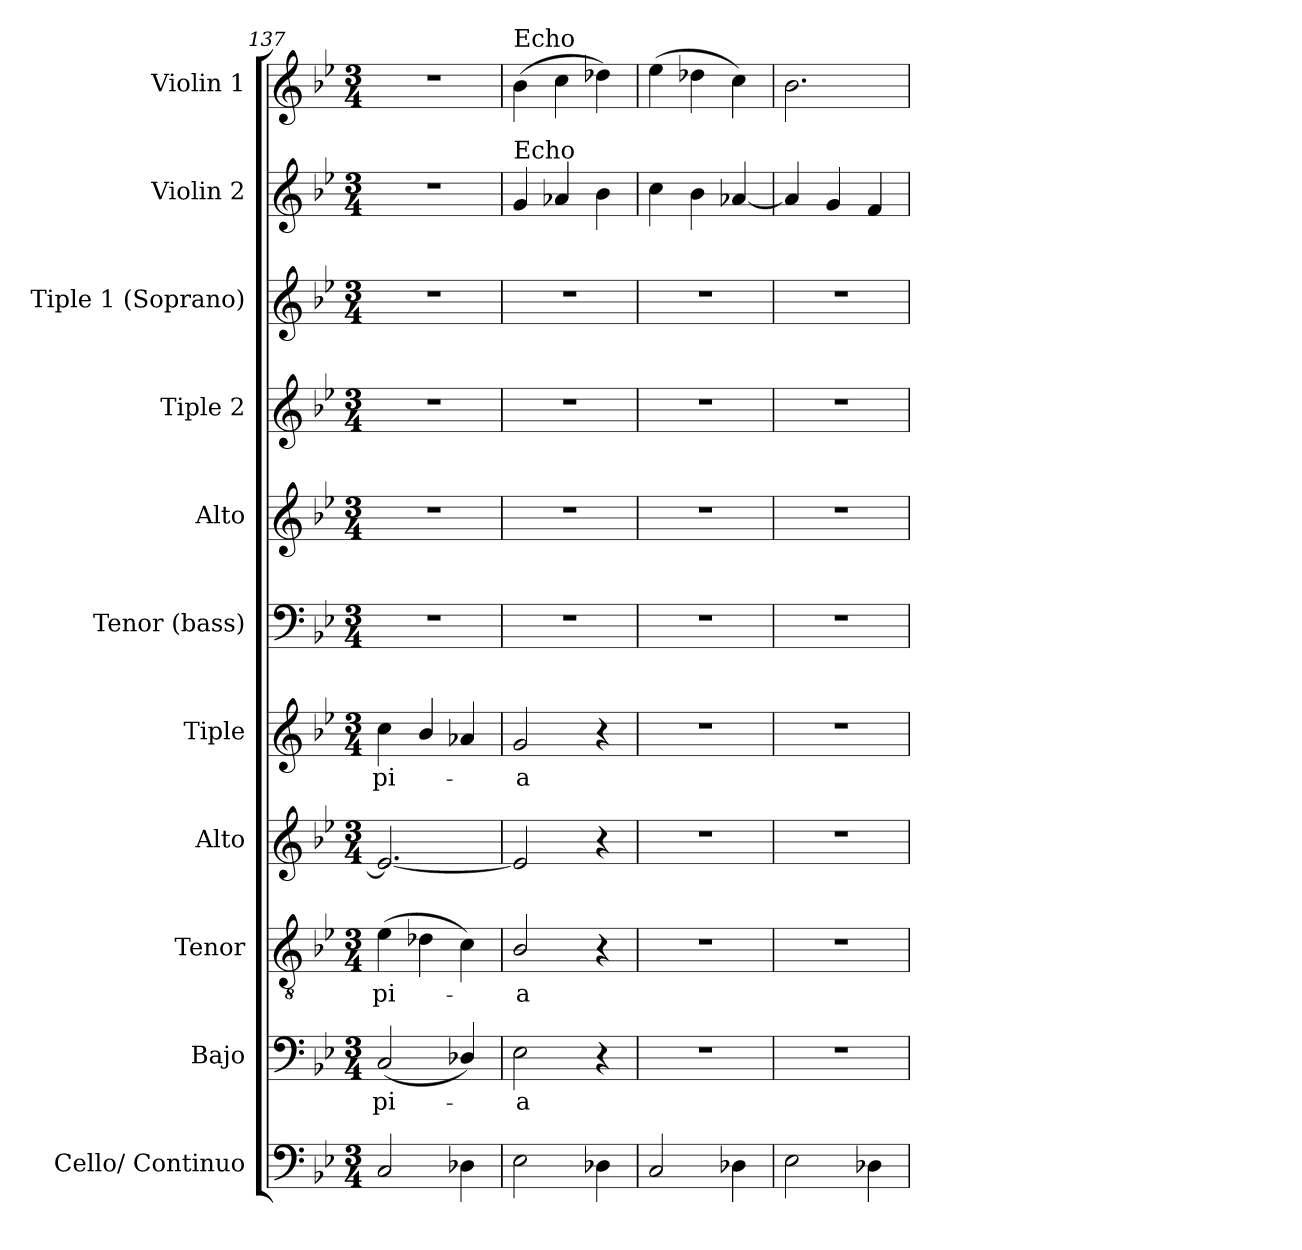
**kern	**kern	**text	**kern	**text	**kern	**kern	**text	**kern	**kern	**kern	**kern	**kern	**kern
*part11	*part10	*part10	*part9	*part9	*part8	*part7	*part7	*part6	*part5	*part4	*part3	*part2	*part1
*staff11	*staff10	*staff10	*staff9	*staff9	*staff8	*staff7	*staff7	*staff6	*staff5	*staff4	*staff3	*staff2	*staff1
*I"Cello/ Continuo	*I"Bajo	*	*I"Tenor	*	*I"Alto	*I"Tiple	*	*I"Tenor  (bass)	*I"Alto	*I"Tiple 2	*I"Tiple 1 (Soprano)	*I"Violin 2	*I"Violin 1
*I'Cont.	*I'B.	*	*I'T.	*	*I'A.	*	*	*I'B.	*I'A.	*	*I'S.	*I'Vln. 2	*I'Vln. 1
*clefF4	*clefF4	*	*clefGv2	*	*clefG2	*clefG2	*	*clefF4	*clefG2	*clefG2	*clefG2	*clefG2	*clefG2
*	*	*	*ITrd7c12	*	*	*	*	*	*	*	*	*	*
*k[b-e-]	*k[b-e-]	*	*k[b-e-]	*	*k[b-e-]	*k[b-e-]	*	*k[b-e-]	*k[b-e-]	*k[b-e-]	*k[b-e-]	*k[b-e-]	*k[b-e-]
*B-:	*B-:	*	*B-:	*	*B-:	*B-:	*	*B-:	*B-:	*B-:	*B-:	*B-:	*B-:
*M3/4	*M3/4	*	*M3/4	*	*M3/4	*M3/4	*	*M3/4	*M3/4	*M3/4	*M3/4	*M3/4	*M3/4
=137	=137	=137	=137	=137	=137	=137	=137	=137	=137	=137	=137	=137	=137
!	!	!LO:LY:b:color=#000000	!	!	!	!	!	!	!	!	!	!	!
!	!	!	!	!LO:LY:b:color=#000000	!	!	!	!	!	!	!	!	!
!	!	!	!	!	!	!	!LO:LY:b:color=#000000	!LO:N:vis=1	!LO:N:vis=1	!LO:N:vis=1	!LO:N:vis=1	!LO:N:vis=1	!LO:N:vis=1
2Ci/	(2Ci/	pi-	(4E-i\	pi-	2.e-i/_	4cci\	pi-	2.r	2.r	2.r	2.r	2.r	2.r
.	.	.	4D-Xi\	.	.	4b-i/	.	.	.	.	.	.	.
4D-Xi\	4D-Xi/)	.	4Ci\)	.	.	4a-Xi/	.	.	.	.	.	.	.
=138	=138	=138	=138	=138	=138	=138	=138	=138	=138	=138	=138	=138	=138
!	!	!LO:LY:b:color=#000000	!	!	!	!	!	!	!	!	!	!	!
!	!	!	!	!LO:LY:b:color=#000000	!	!	!	!	!	!	!	!	!
!	!	!	!	!	!	!	!	!	!	!	!	!	!LO:TX:a:t=Echo
!	!	!	!	!	!	!	!	!	!	!	!	!LO:TX:a:t=Echo	!
!	!	!	!	!	!	!	!LO:LY:b:color=#000000	!LO:N:vis=1	!LO:N:vis=1	!LO:N:vis=1	!LO:N:vis=1	!	!
2E-i\	2E-i\	-a	2BB-i/	-a	2e-i/]	2gi/	-a	2.r	2.r	2.r	2.r	4gi/	(4b-i\
.	.	.	.	.	.	.	.	.	.	.	.	4a-Xi/	4cci\
4D-Xi\	4r	.	4r	.	4r	4r	.	.	.	.	.	4b-i\	4dd-Xi\)
=139	=139	=139	=139	=139	=139	=139	=139	=139	=139	=139	=139	=139	=139
!	!LO:N:vis=1	!	!LO:N:vis=1	!	!LO:N:vis=1	!LO:N:vis=1	!	!LO:N:vis=1	!LO:N:vis=1	!LO:N:vis=1	!LO:N:vis=1	!	!
2Ci/	2.r	.	2.r	.	2.r	2.r	.	2.r	2.r	2.r	2.r	4cci\	(4ee-i\
.	.	.	.	.	.	.	.	.	.	.	.	4b-i\	4dd-Xi\
4D-Xi\	.	.	.	.	.	.	.	.	.	.	.	[4a-Xi/	4cci\)
=140	=140	=140	=140	=140	=140	=140	=140	=140	=140	=140	=140	=140	=140
!	!LO:N:vis=1	!	!LO:N:vis=1	!	!LO:N:vis=1	!LO:N:vis=1	!	!LO:N:vis=1	!LO:N:vis=1	!LO:N:vis=1	!LO:N:vis=1	!	!
2E-i\	2.r	.	2.r	.	2.r	2.r	.	2.r	2.r	2.r	2.r	4a-i/]	2.b-i\
.	.	.	.	.	.	.	.	.	.	.	.	4gi/	.
4D-Xi\	.	.	.	.	.	.	.	.	.	.	.	4fi/	.
=	=	=	=	=	=	=	=	=	=	=	=	=	=
*-	*-	*-	*-	*-	*-	*-	*-	*-	*-	*-	*-	*-	*-
